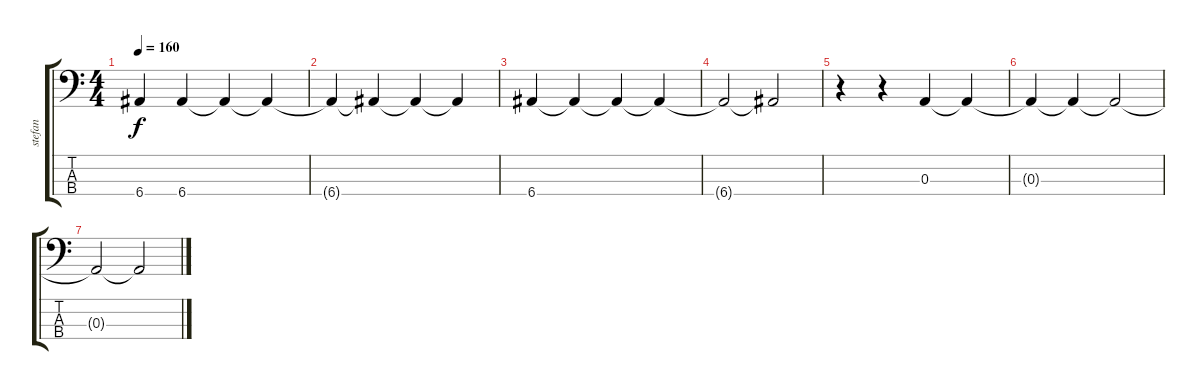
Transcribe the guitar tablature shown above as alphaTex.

\track ("stefan" "stefan") {instrument electricbassfinger}
\staff {score tabs}
\tuning (G2 D2 A1 E1) {hide}
\ts (4 4)
\tempo 160
\clef f4
\ks c
6.4.4{dy f} 6.4.4 6.4{t}.4 6.4{t}.4 |
6.4{t}.4 6.4{t}.4 6.4{t}.4 6.4{t}.4 |
6.4.4 6.4{t}.4 6.4{t}.4 6.4{t}.4 |
6.4{t}.2 6.4{t}.2 |
r.4 r.4 0.3.4 0.3{t}.4 |
0.3{t}.4 0.3{t}.4 0.3{t}.2 |
0.3{t}.2 0.3{t}.2
